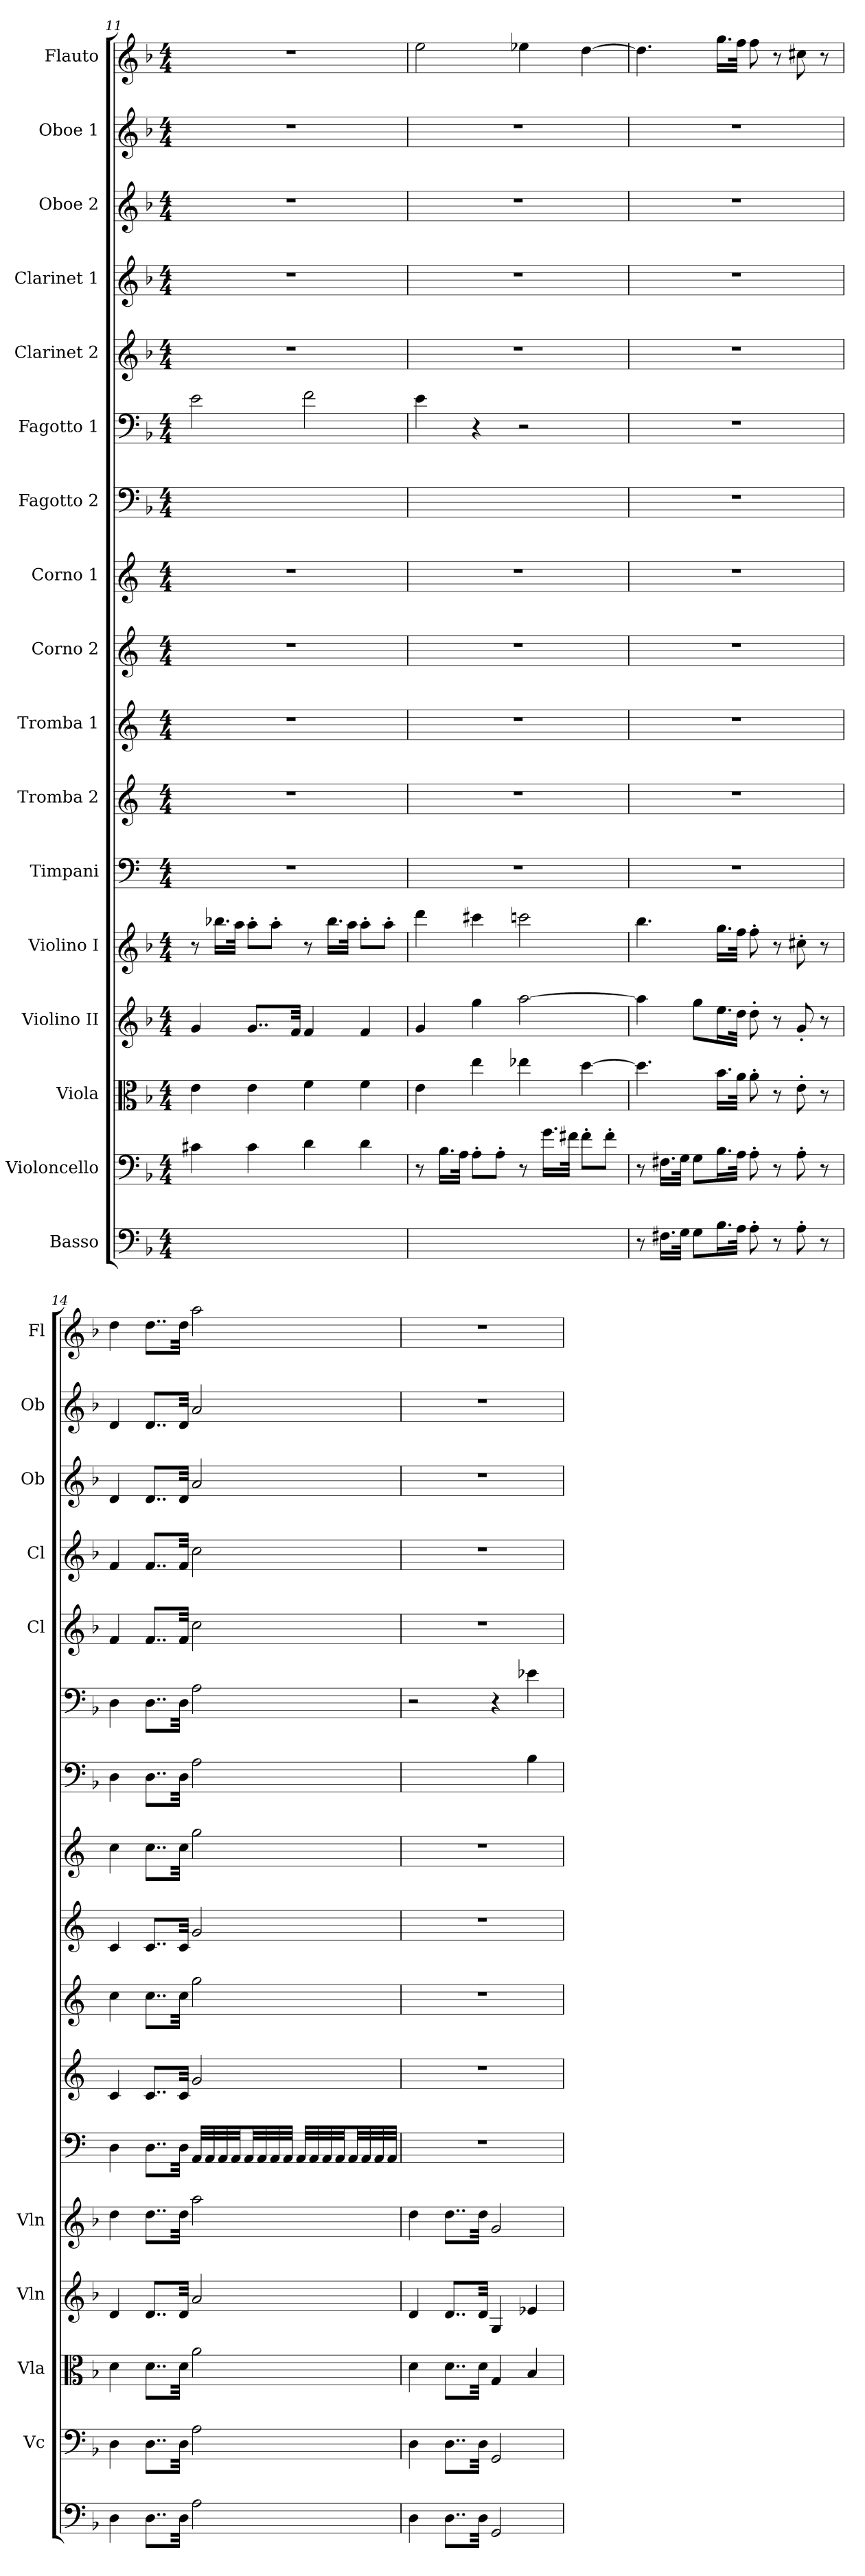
**kern	**kern	**kern	**kern	**kern	**kern	**kern	**kern	**kern	**kern	**kern	**kern	**kern	**kern	**kern	**kern	**kern
*part17	*part16	*part15	*part14	*part13	*part12	*part11	*part10	*part9	*part8	*part7	*part6	*part5	*part4	*part3	*part2	*part1
*staff17	*staff16	*staff15	*staff14	*staff13	*staff12	*staff11	*staff10	*staff9	*staff8	*staff7	*staff6	*staff5	*staff4	*staff3	*staff2	*staff1
*I"Basso	*I"Violoncello	*I"Viola	*I"Violino II	*I"Violino I	*I"Timpani	*I"Tromba 2	*I"Tromba 1	*I"Corno 2	*I"Corno 1	*I"Fagotto 2	*I"Fagotto 1	*I"Clarinet 2	*I"Clarinet 1	*I"Oboe 2	*I"Oboe 1	*I"Flauto
*	*I'Vc	*I'Vla	*I'Vln	*I'Vln	*	*	*	*	*	*	*	*I'Cl	*I'Cl	*I'Ob	*I'Ob	*I'Fl
*clefF4	*clefF4	*clefC3	*clefG2	*clefG2	*clefF4	*clefG2	*clefG2	*clefG2	*clefG2	*clefF4	*clefF4	*clefG2	*clefG2	*clefG2	*clefG2	*clefG2
*ITrd7c12	*	*	*	*	*	*ITrd-1c-2	*ITrd-1c-2	*ITrd6c10	*ITrd6c10	*	*	*ITrd2c3	*ITrd2c3	*	*	*
*k[b-]	*k[b-]	*k[b-]	*k[b-]	*k[b-]	*	*	*	*	*	*k[b-]	*k[b-]	*k[f#c#]	*k[f#c#]	*k[b-]	*k[b-]	*k[b-]
*M4/4	*M4/4	*M4/4	*M4/4	*M4/4	*M4/4	*M4/4	*M4/4	*M4/4	*M4/4	*M4/4	*M4/4	*M4/4	*M4/4	*M4/4	*M4/4	*M4/4
=11	=11	=11	=11	=11	=11	=11	=11	=11	=11	=11	=11	=11	=11	=11	=11	=11
1ryy	4c#X	4e	4g	8r	1r	1r	1r	1r	1r	1ryy	2e	1r	1r	1r	1r	1r
.	.	.	.	16.bb-X\LL	.	.	.	.	.	.	.	.	.	.	.	.
.	.	.	.	32aa\JJk	.	.	.	.	.	.	.	.	.	.	.	.
.	4c#	4e	8..g/L	8aa'\L	.	.	.	.	.	.	.	.	.	.	.	.
.	.	.	.	8aa'\J	.	.	.	.	.	.	.	.	.	.	.	.
.	.	.	32f/Jkk	.	.	.	.	.	.	.	.	.	.	.	.	.
.	4d	4f	4f	8r	.	.	.	.	.	.	2f	.	.	.	.	.
.	.	.	.	16.bb-\LL	.	.	.	.	.	.	.	.	.	.	.	.
.	.	.	.	32aa\JJk	.	.	.	.	.	.	.	.	.	.	.	.
.	4d	4f	4f	8aa'\L	.	.	.	.	.	.	.	.	.	.	.	.
.	.	.	.	8aa'\J	.	.	.	.	.	.	.	.	.	.	.	.
=12	=12	=12	=12	=12	=12	=12	=12	=12	=12	=12	=12	=12	=12	=12	=12	=12
1ryy	8r	4e	4g	4ddd	1r	1r	1r	1r	1r	1ryy	4e	1r	1r	1r	1r	2ee
.	16.B-\LL	.	.	.	.	.	.	.	.	.	.	.	.	.	.	.
.	32A\JJk	.	.	.	.	.	.	.	.	.	.	.	.	.	.	.
.	8A'\L	4ee	4gg	4ccc#X	.	.	.	.	.	.	4r	.	.	.	.	.
.	8A'\J	.	.	.	.	.	.	.	.	.	.	.	.	.	.	.
.	8r	4ee-X	[2aa	2cccn	.	.	.	.	.	.	2r	.	.	.	.	4ee-X
.	16.g\LL	.	.	.	.	.	.	.	.	.	.	.	.	.	.	.
.	32f#X\JJk	.	.	.	.	.	.	.	.	.	.	.	.	.	.	.
.	8f#'\L	[4dd	.	.	.	.	.	.	.	.	.	.	.	.	.	[4dd
.	8f#'\J	.	.	.	.	.	.	.	.	.	.	.	.	.	.	.
=13	=13	=13	=13	=13	=13	=13	=13	=13	=13	=13	=13	=13	=13	=13	=13	=13
8r	8r	4.dd]	4aa]	4.bb-	1r	1r	1r	1r	1r	1r	1r	1r	1r	1r	1r	4.dd]
16.FF#X\LL	16.F#X\LL	.	.	.	.	.	.	.	.	.	.	.	.	.	.	.
32GG\JJk	32G\JJk	.	.	.	.	.	.	.	.	.	.	.	.	.	.	.
8GG\L	8G\L	.	8gg\L	.	.	.	.	.	.	.	.	.	.	.	.	.
16.BB-\L	16.B-\L	16.b-\LL	16.ee\L	16.gg\LL	.	.	.	.	.	.	.	.	.	.	.	16.gg\LL
32AA\JJk	32A\JJk	32a\JJk	32dd\JJk	32ff\JJk	.	.	.	.	.	.	.	.	.	.	.	32ff\JJk
8AA'	8A'	8a'	8dd'	8ff'	.	.	.	.	.	.	.	.	.	.	.	8ff
8r	8r	8r	8r	8r	.	.	.	.	.	.	.	.	.	.	.	8r
8AA'	8A'	8e'	8g'	8cc#X'	.	.	.	.	.	.	.	.	.	.	.	8cc#X
8r	8r	8r	8r	8r	.	.	.	.	.	.	.	.	.	.	.	8r
=14	=14	=14	=14	=14	=14	=14	=14	=14	=14	=14	=14	=14	=14	=14	=14	=14
4DD	4D	4d	4d	4dd	4D	4d	4dd	4D	4d	4D	4D	4d	4d	4d	4d	4dd
8..DD\L	8..D\L	8..d\L	8..d/L	8..dd\L	8..D\L	8..d/L	8..dd\L	8..D/L	8..d\L	8..D\L	8..D\L	8..d/L	8..d/L	8..d/L	8..d/L	8..dd\L
32DD\Jkk	32D\Jkk	32d\Jkk	32d/Jkk	32dd\Jkk	32D\Jkk	32d/Jkk	32dd\Jkk	32D/Jkk	32d\Jkk	32D\Jkk	32D\Jkk	32d/Jkk	32d/Jkk	32d/Jkk	32d/Jkk	32dd\Jkk
2AA	2A	2a	2a	2aa	32AA/LLL	2a	2aa	2A	2a	2A	2A	2a	2a	2a	2a	2aa
.	.	.	.	.	32AA/	.	.	.	.	.	.	.	.	.	.	.
.	.	.	.	.	32AA/	.	.	.	.	.	.	.	.	.	.	.
.	.	.	.	.	32AA/JJ	.	.	.	.	.	.	.	.	.	.	.
.	.	.	.	.	32AA/LL	.	.	.	.	.	.	.	.	.	.	.
.	.	.	.	.	32AA/	.	.	.	.	.	.	.	.	.	.	.
.	.	.	.	.	32AA/	.	.	.	.	.	.	.	.	.	.	.
.	.	.	.	.	32AA/JJJ	.	.	.	.	.	.	.	.	.	.	.
.	.	.	.	.	32AA/LLL	.	.	.	.	.	.	.	.	.	.	.
.	.	.	.	.	32AA/	.	.	.	.	.	.	.	.	.	.	.
.	.	.	.	.	32AA/	.	.	.	.	.	.	.	.	.	.	.
.	.	.	.	.	32AA/JJ	.	.	.	.	.	.	.	.	.	.	.
.	.	.	.	.	32AA/LL	.	.	.	.	.	.	.	.	.	.	.
.	.	.	.	.	32AA/	.	.	.	.	.	.	.	.	.	.	.
.	.	.	.	.	32AA/	.	.	.	.	.	.	.	.	.	.	.
.	.	.	.	.	32AA/JJJ	.	.	.	.	.	.	.	.	.	.	.
=15	=15	=15	=15	=15	=15	=15	=15	=15	=15	=15	=15	=15	=15	=15	=15	=15
4DD	4D	4d	4d	4dd	1r	1r	1r	1r	1r	2ryy	2r	1r	1r	1r	1r	1r
8..DD\L	8..D\L	8..d\L	8..d/L	8..dd\L	.	.	.	.	.	.	.	.	.	.	.	.
32DD\Jkk	32D\Jkk	32d\Jkk	32d/Jkk	32dd\Jkk	.	.	.	.	.	.	.	.	.	.	.	.
2GGG	2GG	4G	4G	2g	.	.	.	.	.	4ryy	4r	.	.	.	.	.
.	.	4B-	4e-X	.	.	.	.	.	.	4B-	4e-X	.	.	.	.	.
=	=	=	=	=	=	=	=	=	=	=	=	=	=	=	=	=
*-	*-	*-	*-	*-	*-	*-	*-	*-	*-	*-	*-	*-	*-	*-	*-	*-
